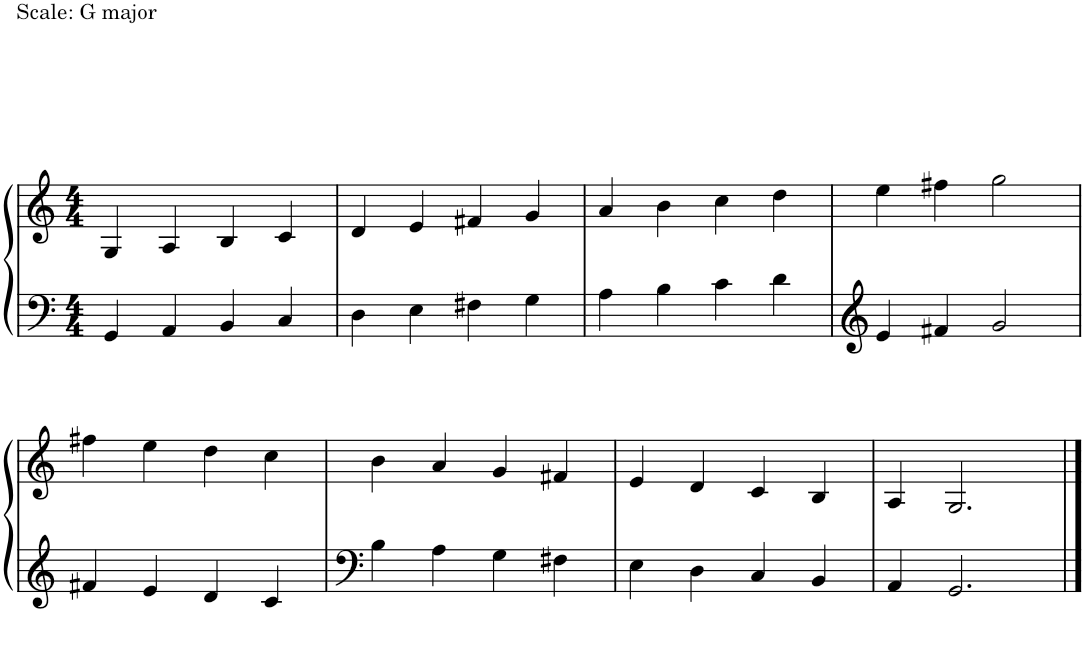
**kern	**kern
*part1	*part1
*staff2	*staff1
*I"Piano	*
*I'Pno.	*
!!LO:PB:g=z
*clefF4	*clefG2
*k[]	*k[]
*M4/4	*M4/4
=1	=1
!	!LO:TX:a:t=Scale&colon; G major
!LO:TX:a:t=Scale&colon; G major	!
4GG/	4G/
4AA/	4A/
4BB/	4B/
4C/	4c/
=2	=2
4D\	4d/
4E\	4e/
4F#X\	4f#X/
4G\	4g/
=3	=3
4A\	4a/
4B\	4b\
4c\	4cc\
4d\	4dd\
=4	=4
4e/	4ee\
4f#X/	4ff#X\
2g/	2gg\
!!LO:LB:g=z
=5	=5
4f#X/	4ff#X\
4e/	4ee\
4d/	4dd\
4c/	4cc\
=6	=6
4B\	4b\
4A\	4a/
4G\	4g/
4F#X\	4f#X/
=7	=7
4E\	4e/
4D\	4d/
4C/	4c/
4BB/	4B/
=8	=8
4AA/	4A/
2.GG/	2.G/
==	==
*-	*-
